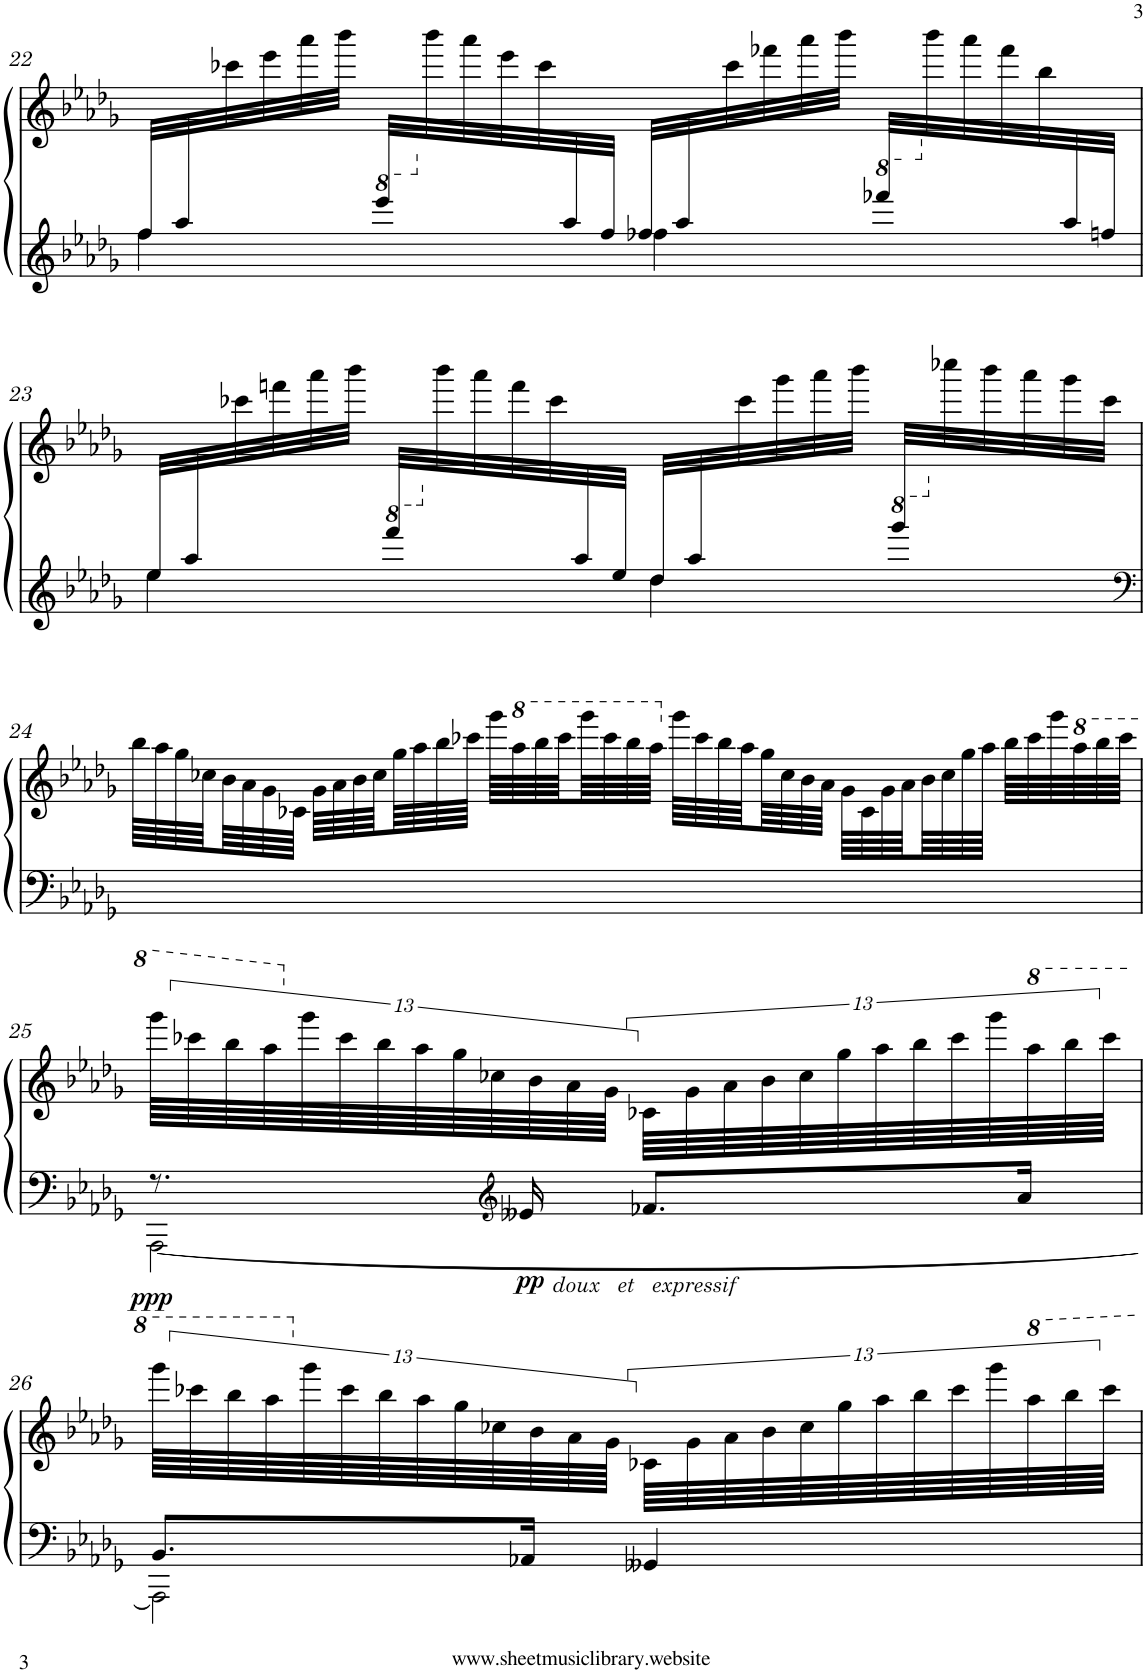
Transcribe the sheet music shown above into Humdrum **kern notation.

**kern	**kern	**dynam
*part1	*part1	*part1
*staff2	*staff1	*staff1/2
*I"Piano	*	*
*I'Pno	*	*
!!LO:PB:g=z
*clefG2	*clefG2	*
*k[b-e-a-d-g-]	*k[b-e-a-d-g-]	*
*M4/8	*M4/8	*
*Xbrackettup	*	*
=22	=22	=22
*^	*	*
48ff/LLL	4ff\	24ryy	.
48aa-/	.	.	.
12ryy	.	48ccc-X\	.
.	.	48eee-\	.
.	.	48aaa-\	.
.	.	48bbb-\JJJ	.
*8va	*	*	*
*brackettup	*	*	*
56eeee-/LLL	.	56ryy	.
*X8va	*	*	*
14ryy	.	56bbb-\	.
.	.	56aaa-\	.
.	.	56eee-\	.
.	.	56ccc-\	.
56aa-/	.	168%13ryy	.
56ff/JJJ	.	.	.
*Xbrackettup	*	*	*
48ff/LLL	4ff-X\	.	.
48aa-/	.	.	.
12ryy	.	48ccc-\	.
.	.	48fff-X\	.
.	.	48aaa-\	.
.	.	48bbb-\JJJ	.
*8va	*	*	*
*brackettup	*	*	*
56ffff-X/LLL	.	56ryy	.
*X8va	*	*	*
14ryy	.	56bbb-\	.
.	.	56aaa-\	.
.	.	56fff-\	.
.	.	56bb-\	.
56aa-/	.	28ryy	.
56ffn/JJJ	.	.	.
!!LO:LB:g=z
=23	=23	=23	=23
*Xbrackettup	*	*	*
48ee-/LLL	4ee-\	24ryy	.
48aa-/	.	.	.
12ryy	.	48ccc-X\	.
.	.	48fffn\	.
.	.	48aaa-\	.
.	.	48bbb-\JJJ	.
*8va	*	*	*
*brackettup	*	*	*
56ffff/LLL	.	56ryy	.
*X8va	*	*	*
14ryy	.	56bbb-\	.
.	.	56aaa-\	.
.	.	56fff\	.
.	.	56ccc-\	.
56aa-/	.	168%13ryy	.
56ee-/JJJ	.	.	.
*Xbrackettup	*	*	*
48ddn/LLL	4dd\	.	.
48aa-/	.	.	.
12ryy	.	48ccc-\	.
.	.	48ggg-\	.
.	.	48aaa-\	.
.	.	48bbb-\JJJ	.
*8va	*	*	*
48gggg-/LLL	.	48ryy	.
*X8va	*	*	*
48%5ryy	.	48cccc-X\	.
.	.	48bbb-\	.
.	.	48aaa-\	.
.	.	48ggg-\	.
.	.	48ccc-\JJJ	.
*v	*v	*	*
!!LO:LB:g=z
=24	=24	=24
*clefF4	*	*
2ryy	96bb-\LLLL	.
.	96aa-\	.
.	96gg-\	.
.	96cc-X\JJJ	.
.	96b-\LLL	.
.	96a-\	.
.	96g-\	.
.	96c-X\JJJJ	.
.	96g-\LLLL	.
.	96a-\	.
.	96b-\	.
.	96cc-\JJJ	.
.	96gg-\LLL	.
.	96aa-\	.
.	96bb-\	.
.	96ccc-X\JJJJ	.
.	96ggg-\LLLL	.
*	*8va	*
.	96aaa-\	.
.	96bbb-\	.
.	96cccc-\JJJ	.
.	96gggg-\LLL	.
.	96cccc-\	.
.	96bbb-\	.
.	96aaa-\JJJJ	.
*	*X8va	*
.	96ggg-\LLLL	.
.	96ccc-\	.
.	96bb-\	.
.	96aa-\JJJ	.
.	96gg-\LLL	.
.	96cc-\	.
.	96b-\	.
.	96a-\JJJJ	.
.	96g-\LLLL	.
.	96c-\	.
.	96g-\	.
.	96a-\JJJ	.
.	96b-\LLL	.
.	96cc-\	.
.	96gg-\	.
.	96aa-\JJJJ	.
.	72bb-\LLLL	.
.	72ccc-\	.
.	72ggg-\	.
*	*8va	*
.	72aaa-\	.
.	72bbb-\	.
.	72cccc-\JJJJ	.
!!LO:LB:g=z
=25	=25	=25
*^	*	*
!	!	!	!LO:DY:b=2
8.r	[2AAA-\	52gggg-\LLLL	ppp
.	.	52cccc-X\	.
.	.	52bbb-\	.
.	.	52aaa-\	.
*	*	*X8va	*
.	.	52ggg-\	.
.	.	52ccc-\	.
.	.	52bb-\	.
.	.	52aa-\	.
.	.	52gg-\	.
.	.	52cc-X\	.
!LO:TX:b:i:t=doux   et   expressif	!	!	!
!	!	!	!LO:DY:b=2
16GG--X/	.	.	pp
.	.	52b-\	.
.	.	52a-\	.
.	.	52g-\JJJJ	.
8.AA-X/L	.	52c-X\LLLL	.
.	.	52g-\	.
.	.	52a-\	.
.	.	52b-\	.
.	.	52cc-\	.
.	.	52gg-\	.
.	.	52aa-\	.
.	.	52bb-\	.
.	.	52ccc-\	.
.	.	52ggg-\	.
16C/Jk	.	.	.
*	*	*8va	*
.	.	52aaa-\	.
.	.	52bbb-\	.
.	.	52cccc-\JJJJ	.
!!LO:LB:g=z
=26	=26	=26	=26
8.BB-/L	2AAA-\]	52gggg-\LLLL	.
.	.	52cccc-X\	.
.	.	52bbb-\	.
.	.	52aaa-\	.
*	*	*X8va	*
.	.	52ggg-\	.
.	.	52ccc-\	.
.	.	52bb-\	.
.	.	52aa-\	.
.	.	52gg-\	.
.	.	52cc-X\	.
16AA-X/Jk	.	.	.
.	.	52b-\	.
.	.	52a-\	.
.	.	52g-\JJJJ	.
4GG--X/	.	52c-X\LLLL	.
.	.	52g-\	.
.	.	52a-\	.
.	.	52b-\	.
.	.	52cc-\	.
.	.	52gg-\	.
.	.	52aa-\	.
.	.	52bb-\	.
.	.	52ccc-\	.
.	.	52ggg-\	.
.	.	52aaa-\	.
.	.	52bbb-\	.
.	.	52cccc-\JJJJ	.
*v	*v	*	*
=	=	=
*-	*-	*-
